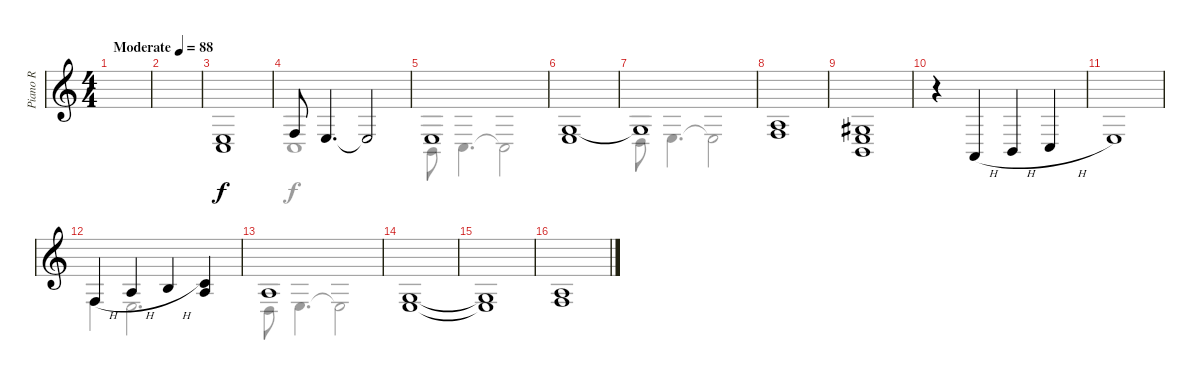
\track ("Piano R" "Piano R") {instrument acousticgrandpiano}
\staff {score}
\tuning (E4 B3 G3 D3 A2 E2) {hide}
\voice
\ts (4 4)
\tempo (88 "Moderate")
\clef g2
\ks c
|
|
(2.4 3.5).1 |
3.4.8 2.4.4{d} 2.4{t}.2 |
2.4.1 |
(0.3 2.4).1 |
0.3{t}.1 |
(2.3 3.4).1 |
(1.3 2.4 2.5).1 |
r.4 5.6{h}.4 7.6{h}.4 8.6{h}.4 |
12.6.1 |
3.4{h}.4 7.4{h}.4 9.4{h}.4 (10.4 12.5).4 |
2.3.1 |
(0.3 2.4).1 |
(0.3{t} 2.4{t}).1 |
(2.3 3.4).1
\voice
\clef g2
\ottava regular
\simile none
\ks c
|
|
|
3.5.1 |
2.5.8 3.5.4{d} 3.5{t}.2 |
|
0.4.8 2.4.4{d} 2.4{t}.2 |
|
|
|
|
3.4.4 2.4.2{d} |
0.4.8 2.4.4{d} 2.4{t}.2 |
|
|
